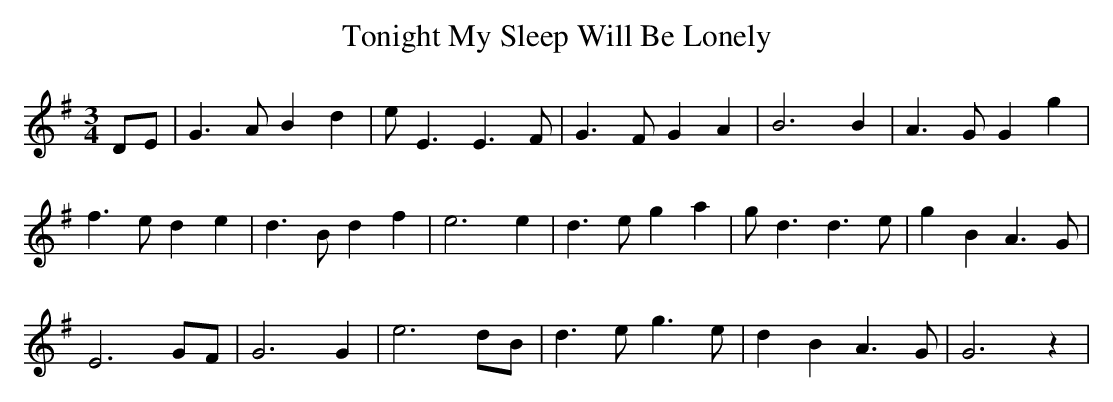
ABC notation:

X:1
T: Tonight My Sleep Will Be Lonely
M: 3/4
L: 1/8
K: Gmaj
DE|G3 A B2 d2|e E3 E3 F|G3 F G2 A2|B6 B2|A3 G G2 g2|
f3 e d2 e2|d3 B d2 f2|e6 e2|d3 e g2 a2|g d3 d3 e|g2 B2 A3 G|
E6 GF|G6 G2|e6 dB|d3 e g3 e|d2 B2 A3 G|G6 z2|
